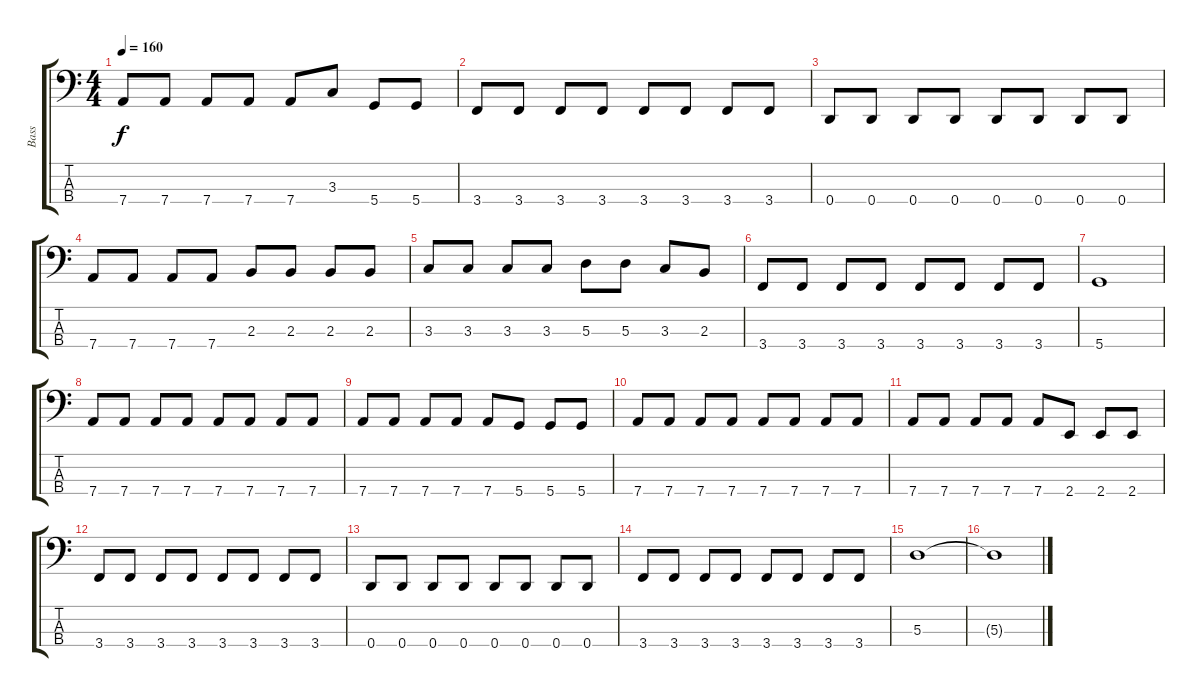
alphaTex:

\track ("Bass" "Bass") {instrument electricbasspick}
\staff {score tabs}
\tuning (G2 D2 A1 D1) {hide}
\ts (4 4)
\tempo 160
\clef f4
\ks c
7.4.8{dy f} 7.4.8 7.4.8 7.4.8 7.4.8 3.3.8 5.4.8 5.4.8 |
3.4.8 3.4.8 3.4.8 3.4.8 3.4.8 3.4.8 3.4.8 3.4.8 |
0.4.8 0.4.8 0.4.8 0.4.8 0.4.8 0.4.8 0.4.8 0.4.8 |
7.4.8 7.4.8 7.4.8 7.4.8 2.3.8 2.3.8 2.3.8 2.3.8 |
3.3.8 3.3.8 3.3.8 3.3.8 5.3.8 5.3.8 3.3.8 2.3.8 |
3.4.8 3.4.8 3.4.8 3.4.8 3.4.8 3.4.8 3.4.8 3.4.8 |
5.4.1 |
7.4.8 7.4.8 7.4.8 7.4.8 7.4.8 7.4.8 7.4.8 7.4.8 |
7.4.8 7.4.8 7.4.8 7.4.8 7.4.8 5.4.8 5.4.8 5.4.8 |
7.4.8 7.4.8 7.4.8 7.4.8 7.4.8 7.4.8 7.4.8 7.4.8 |
7.4.8 7.4.8 7.4.8 7.4.8 7.4.8 2.4.8 2.4.8 2.4.8 |
3.4.8 3.4.8 3.4.8 3.4.8 3.4.8 3.4.8 3.4.8 3.4.8 |
0.4.8 0.4.8 0.4.8 0.4.8 0.4.8 0.4.8 0.4.8 0.4.8 |
3.4.8 3.4.8 3.4.8 3.4.8 3.4.8 3.4.8 3.4.8 3.4.8 |
5.3.1 |
5.3{t}.1
